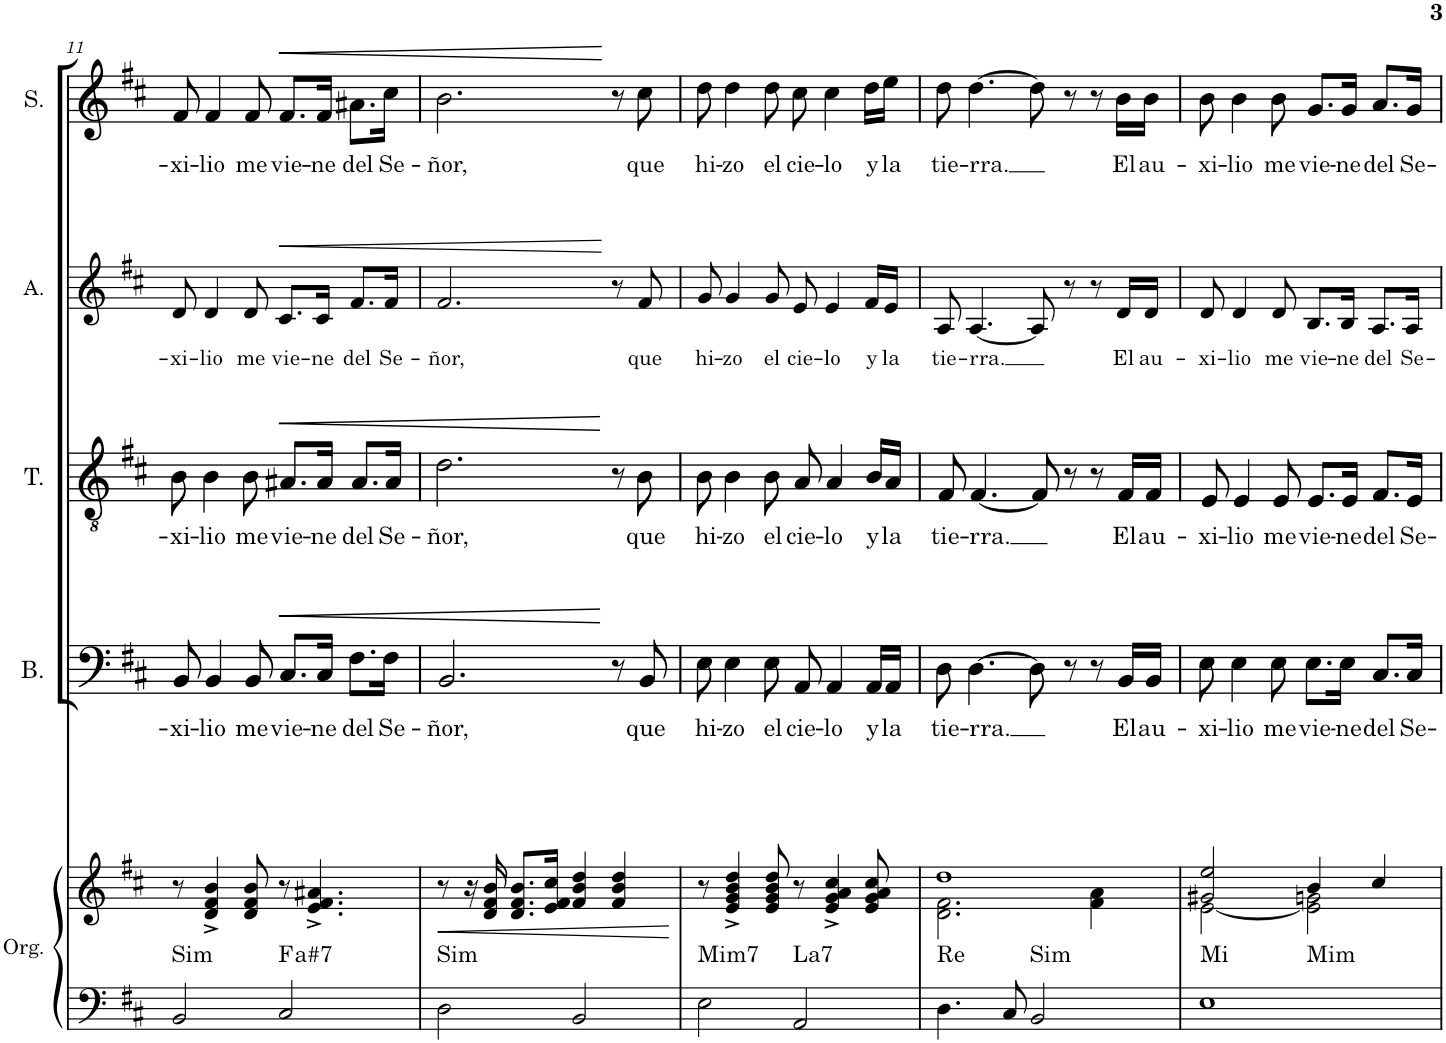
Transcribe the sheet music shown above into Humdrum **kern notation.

**kern	**kern	**dynam	**harte	**kern	**text	**dynam	**kern	**text	**dynam	**kern	**text	**dynam	**kern	**text	**dynam
*part5	*part5	*part5	*part5	*part4	*part4	*part4	*part3	*part3	*part3	*part2	*part2	*part2	*part1	*part1	*part1
*staff6	*staff5	*staff5/6	*	*staff4	*staff4	*staff4	*staff3	*staff3	*staff3	*staff2	*staff2	*staff2	*staff1	*staff1	*staff1
*I"Órgano	*	*	*	*I"Bajo	*	*	*I"Tenor	*	*	*I"Alto	*	*	*I"Soprano	*	*
*	*	*	*	*I'B.	*	*	*I'T.	*	*	*I'A.	*	*	*I'S.	*	*
!!LO:PB:g=z
*clefF4	*clefG2	*	*	*clefF4	*	*	*clefGv2	*	*	*clefG2	*	*	*clefG2	*	*
*k[f#c#]	*k[f#c#]	*	*	*k[f#c#]	*	*	*k[f#c#]	*	*	*k[f#c#]	*	*	*k[f#c#]	*	*
*M4/4	*M4/4	*	*	*M4/4	*	*	*M4/4	*	*	*M4/4	*	*	*M4/4	*	*
*met(c)	*met(c)	*	*	*met(c)	*	*	*met(c)	*	*	*met(c)	*	*	*met(c)	*	*
=11	=11	=11	=11	=11	=11	=11	=11	=11	=11	=11	=11	=11	=11	=11	=11
!	!	!	!LO:H:kt=Sim	!	!LO:LY:b	!	!	!LO:LY:b	!	!	!LO:LY:b	!	!	!LO:LY:b	!
2BB/	8r	.	N	8BB/	-xi-	.	8B\	-xi-	.	8d/	-xi-	.	8f#/	-xi-	.
!	!	!	!	!	!LO:LY:b	!	!	!LO:LY:b	!	!	!LO:LY:b	!	!	!LO:LY:b	!
.	4d/^ 4f#/^ 4b/^	.	.	4BB/	-lio	.	4B\	-lio	.	4d/	-lio	.	4f#/	-lio	.
!	!	!	!	!	!LO:LY:b	!	!	!LO:LY:b	!	!	!LO:LY:b	!	!	!LO:LY:b	!
.	8d/ 8f#/ 8b/	.	.	8BB/	me	.	8B\	me	.	8d/	me	.	8f#/	me	.
!	!	!	!LO:H:kt=a#	!	!LO:LY:b	!LO:HP:b	!	!LO:LY:b	!LO:HP:b	!	!LO:LY:b	!LO:HP:b	!	!LO:LY:b	!LO:HP:b
2C#/	8r	.	.	8.C#/L	vie-	<	8.A#X/L	vie-	<	8.c#/L	vie-	<	8.f#/L	vie-	<
.	4.e/^ 4.f#/^ 4.a#X/^	.	.	.	.	.	.	.	.	.	.	.	.	.	.
!	!	!	!	!	!LO:LY:b	!	!	!LO:LY:b	!	!	!LO:LY:b	!	!	!LO:LY:b	!
.	.	.	.	16C#/Jk	-ne	.	16A#/Jk	-ne	.	16c#/Jk	-ne	.	16f#/Jk	-ne	.
!	!	!	!	!	!LO:LY:b	!	!	!LO:LY:b	!	!	!LO:LY:b	!	!	!LO:LY:b	!
.	.	.	.	8.F#\L	del	.	8.A#/L	del	.	8.f#/L	del	.	8.a#X\L	del	.
!	!	!	!	!	!LO:LY:b	!	!	!LO:LY:b	!	!	!LO:LY:b	!	!	!LO:LY:b	!
.	.	.	.	16F#\Jk	Se-	.	16A#/Jk	Se-	.	16f#/Jk	Se-	.	16cc#\Jk	Se-	.
=12	=12	=12	=12	=12	=12	=12	=12	=12	=12	=12	=12	=12	=12	=12	=12
!	!	!LO:HP:b	!LO:H:kt=Sim	!	!LO:LY:b	!	!	!LO:LY:b	!	!	!LO:LY:b	!	!	!LO:LY:b	!
2D\	8r	<	N	2.BB/	-ñor,	.	2.d\	-ñor,	.	2.f#/	-ñor,	.	2.b\	-ñor,	.
.	16r	.	.	.	.	.	.	.	.	.	.	.	.	.	.
.	16d/ 16f#/ 16b/	.	.	.	.	.	.	.	.	.	.	.	.	.	.
.	8.d/ 8.f#/ 8.b/L	.	.	.	.	.	.	.	.	.	.	.	.	.	.
.	16e/ 16f#/ 16cc#/Jk	.	.	.	.	.	.	.	.	.	.	.	.	.	.
2BB/	4f#/ 4b/ 4dd/	.	.	.	.	.	.	.	.	.	.	.	.	.	.
.	4f#/ 4b/ 4dd/	.	.	8r	.	[	8r	.	[	8r	.	[	8r	.	[
!	!	!	!	!	!LO:LY:b	!	!	!LO:LY:b	!	!	!LO:LY:b	!	!	!LO:LY:b	!
.	.	.	.	8BB/	que	.	8B\	que	.	8f#/	que	.	8cc#\	que	.
.	.	[	.	.	.	.	.	.	.	.	.	.	.	.	.
=13	=13	=13	=13	=13	=13	=13	=13	=13	=13	=13	=13	=13	=13	=13	=13
!	!	!	!LO:H:kt=Mim7	!	!LO:LY:b	!	!	!LO:LY:b	!	!	!LO:LY:b	!	!	!LO:LY:b	!
2E\	8r	.	N	8E\	hi-	.	8B\	hi-	.	8g/	hi-	.	8dd\	hi-	.
!	!	!	!	!	!LO:LY:b	!	!	!LO:LY:b	!	!	!LO:LY:b	!	!	!LO:LY:b	!
.	4e/^ 4g/^ 4b/^ 4dd/^	.	.	4E\	-zo	.	4B\	-zo	.	4g/	-zo	.	4dd\	-zo	.
!	!	!	!	!	!LO:LY:b	!	!	!LO:LY:b	!	!	!LO:LY:b	!	!	!LO:LY:b	!
.	8e/ 8g/ 8b/ 8dd/	.	.	8E\	el	.	8B\	el	.	8g/	el	.	8dd\	el	.
!	!	!	!LO:H:kt=La7	!	!LO:LY:b	!	!	!LO:LY:b	!	!	!LO:LY:b	!	!	!LO:LY:b	!
2AA/	8r	.	N	8AA/	cie-	.	8A/	cie-	.	8e/	cie-	.	8cc#\	cie-	.
!	!	!	!	!	!LO:LY:b	!	!	!LO:LY:b	!	!	!LO:LY:b	!	!	!LO:LY:b	!
.	4e/^ 4g/^ 4a/^ 4cc#/^	.	.	4AA/	-lo	.	4A/	-lo	.	4e/	-lo	.	4cc#\	-lo	.
!	!	!	!	!	!LO:LY:b	!	!	!LO:LY:b	!	!	!LO:LY:b	!	!	!LO:LY:b	!
.	8e/ 8g/ 8a/ 8cc#/	.	.	16AA/LL	y	.	16B/LL	y	.	16f#/LL	y	.	16dd\LL	y	.
!	!	!	!	!	!LO:LY:b	!	!	!LO:LY:b	!	!	!LO:LY:b	!	!	!LO:LY:b	!
.	.	.	.	16AA/JJ	la	.	16A/JJ	la	.	16e/JJ	la	.	16ee\JJ	la	.
=14	=14	=14	=14	=14	=14	=14	=14	=14	=14	=14	=14	=14	=14	=14	=14
*	*^	*	*	*	*	*	*	*	*	*	*	*	*	*	*
!	!	!	!	!LO:H:kt=Re	!	!LO:LY:b	!	!	!LO:LY:b	!	!	!LO:LY:b	!	!	!LO:LY:b	!
*	*	*^	*	*	*	*	*	*	*	*	*	*	*	*	*	*
4.D\	1dd	2.d\ 2.f#\	2ryy	.	N	8D\	tie-	.	8F#/	tie-	.	8A/	tie-	.	8dd\	tie-	.
!	!	!	!	!	!	!	!LO:LY:b	!	!	!LO:LY:b	!	!	!LO:LY:b	!	!	!LO:LY:b	!
.	.	.	.	.	.	[4.D\	-rra.	.	[4.F#/	-rra.	.	[4.A/	-rra.	.	[4.dd\	-rra.	.
8C#/	.	.	.	.	.	.	.	.	.	.	.	.	.	.	.	.	.
!	!	!	!	!	!LO:H:kt=Sim	!	!	!	!	!	!	!	!	!	!	!	!
2BB/	.	.	2ryy	.	N	8D\]	.	.	8F#/]	.	.	8A/]	.	.	8dd\]	.	.
.	.	.	.	.	.	8r	.	.	8r	.	.	8r	.	.	8r	.	.
.	.	4f#\ 4a\	.	.	.	8r	.	.	8r	.	.	8r	.	.	8r	.	.
!	!	!	!	!	!	!	!LO:LY:b	!	!	!LO:LY:b	!	!	!LO:LY:b	!	!	!LO:LY:b	!
.	.	.	.	.	.	16BB/LL	El	.	16F#/LL	El	.	16d/LL	El	.	16b\LL	El	.
!	!	!	!	!	!	!	!LO:LY:b	!	!	!LO:LY:b	!	!	!LO:LY:b	!	!	!LO:LY:b	!
.	.	.	.	.	.	16BB/JJ	au-	.	16F#/JJ	au-	.	16d/JJ	au-	.	16b\JJ	au-	.
=15	=15	=15	=15	=15	=15	=15	=15	=15	=15	=15	=15	=15	=15	=15	=15	=15	=15
!	!	!	!	!	!LO:H:n=1:kt=Mi	!	!LO:LY:b	!	!	!LO:LY:b	!	!	!LO:LY:b	!	!	!LO:LY:b	!
!	!	!	!	!	!LO:H:n=2:kt=Mim	!	!	!	!	!	!	!	!	!	!	!	!
*	*	*v	*v	*	*	*	*	*	*	*	*	*	*	*	*	*	*
1E	2g#X/ 2ee/	[2e\	.	N N	8E\	-xi-	.	8E/	-xi-	.	8d/	-xi-	.	8b\	-xi-	.
!	!	!	!	!	!	!LO:LY:b	!	!	!LO:LY:b	!	!	!LO:LY:b	!	!	!LO:LY:b	!
.	.	.	.	.	4E\	-lio	.	4E/	-lio	.	4d/	-lio	.	4b\	-lio	.
!	!	!	!	!	!	!LO:LY:b	!	!	!LO:LY:b	!	!	!LO:LY:b	!	!	!LO:LY:b	!
.	.	.	.	.	8E\	me	.	8E/	me	.	8d/	me	.	8b\	me	.
!	!	!	!	!	!	!LO:LY:b	!	!	!LO:LY:b	!	!	!LO:LY:b	!	!	!LO:LY:b	!
.	4b/	2e\] 2gn\	.	.	8.E\L	vie-	.	8.E/L	vie-	.	8.B/L	vie-	.	8.g/L	vie-	.
!	!	!	!	!	!	!LO:LY:b	!	!	!LO:LY:b	!	!	!LO:LY:b	!	!	!LO:LY:b	!
.	.	.	.	.	16E\Jk	-ne	.	16E/Jk	-ne	.	16B/Jk	-ne	.	16g/Jk	-ne	.
!	!	!	!	!	!	!LO:LY:b	!	!	!LO:LY:b	!	!	!LO:LY:b	!	!	!LO:LY:b	!
.	4cc#/	.	.	.	8.C#/L	del	.	8.F#/L	del	.	8.A/L	del	.	8.a/L	del	.
!	!	!	!	!	!	!LO:LY:b	!	!	!LO:LY:b	!	!	!LO:LY:b	!	!	!LO:LY:b	!
.	.	.	.	.	16C#/Jk	Se-	.	16E/Jk	Se-	.	16A/Jk	Se-	.	16g/Jk	Se-	.
*	*v	*v	*	*	*	*	*	*	*	*	*	*	*	*	*	*
=	=	=	=	=	=	=	=	=	=	=	=	=	=	=	=
*-	*-	*-	*-	*-	*-	*-	*-	*-	*-	*-	*-	*-	*-	*-	*-
